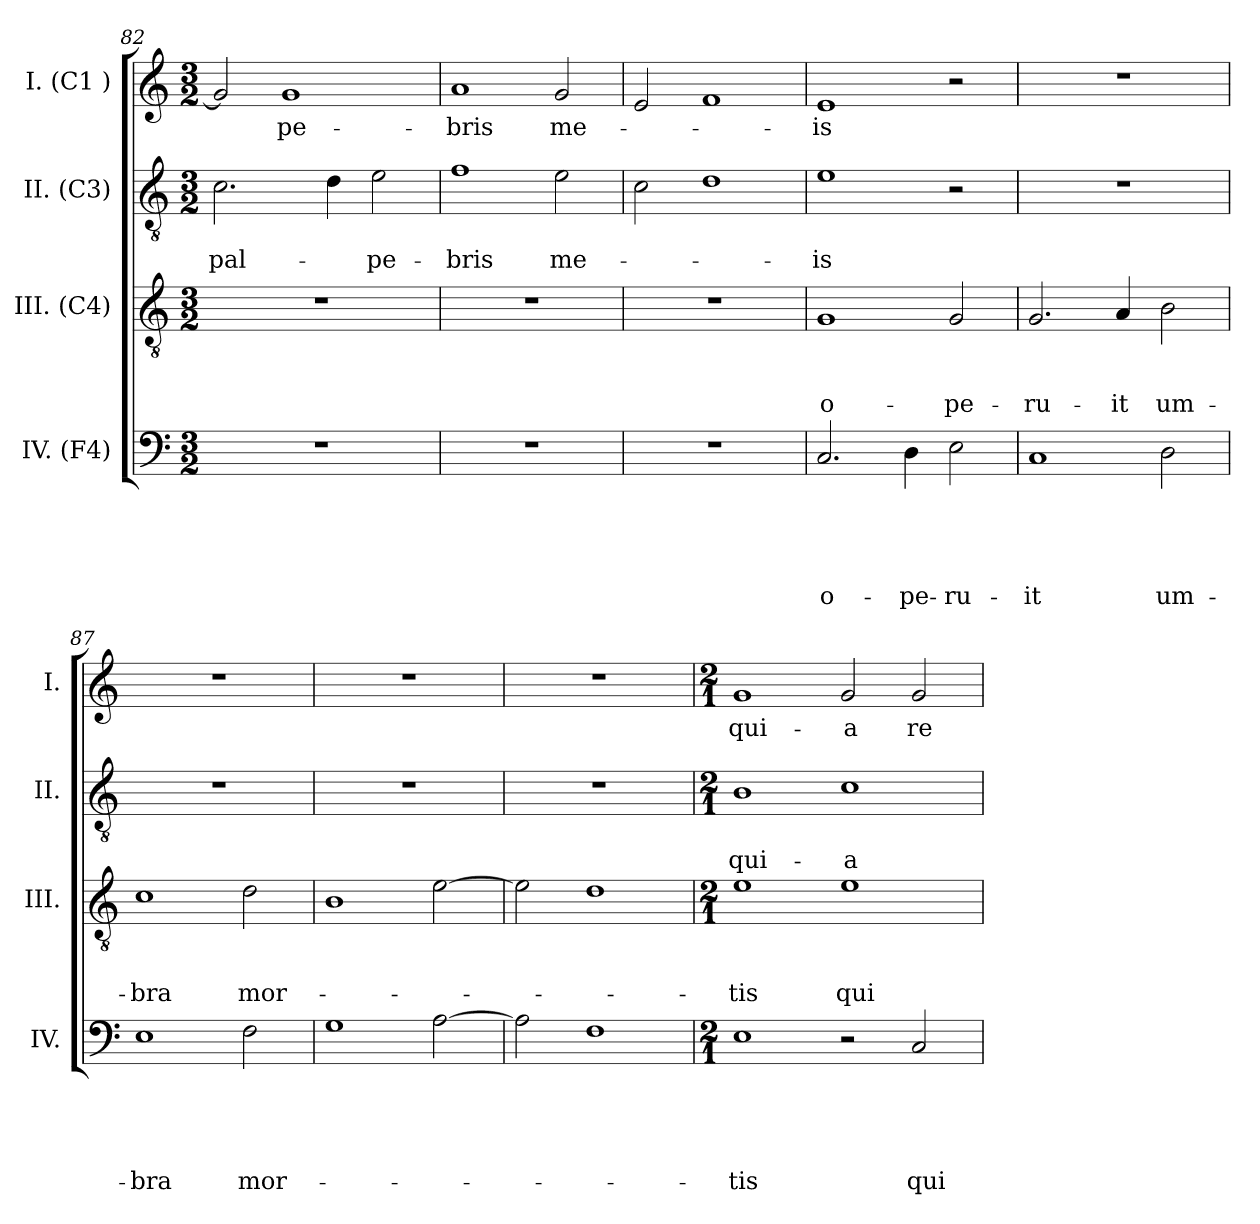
**kern	**text	**text	**text	**text	**text	**kern	**text	**text	**text	**kern	**text	**text	**kern	**text
*part4	*part4	*part4	*part4	*part4	*part4	*part3	*part3	*part3	*part3	*part2	*part2	*part2	*part1	*part1
*staff4	*staff4	*staff4	*staff4	*staff4	*staff4	*staff3	*staff3	*staff3	*staff3	*staff2	*staff2	*staff2	*staff1	*staff1
*I"IV. (F4)	*	*	*	*	*	*I"III. (C4)	*	*	*	*I"II. (C3)	*	*	*I"I. (C1 )	*
*I'IV.	*	*	*	*	*	*I'III.	*	*	*	*I'II.	*	*	*I'I.	*
!!LO:LB:g=z
*clefF4	*	*	*	*	*	*clefGv2	*	*	*	*clefGv2	*	*	*clefG2	*
*k[]	*	*	*	*	*	*k[]	*	*	*	*k[]	*	*	*k[]	*
*C:	*	*	*	*	*	*C:	*	*	*	*C:	*	*	*C:	*
*M3/2	*	*	*	*	*	*M3/2	*	*	*	*M3/2	*	*	*M3/2	*
=82	=82	=82	=82	=82	=82	=82	=82	=82	=82	=82	=82	=82	=82	=82
!LO:N:vis=1	!	!	!	!	!	!LO:N:vis=1	!	!	!	!	!	!LO:LY:b	!	!
1.r	.	.	.	.	.	1.r	.	.	.	2.c\	.	pal-	2g/]	.
!	!	!	!	!	!	!	!	!	!	!	!	!	!	!LO:LY:b
.	.	.	.	.	.	.	.	.	.	.	.	.	1g	-pe-
.	.	.	.	.	.	.	.	.	.	4d\	.	.	.	.
!	!	!	!	!	!	!	!	!	!	!	!	!LO:LY:b	!	!
.	.	.	.	.	.	.	.	.	.	2e\	.	-pe-	.	.
=83	=83	=83	=83	=83	=83	=83	=83	=83	=83	=83	=83	=83	=83	=83
!LO:N:vis=1	!	!	!	!	!	!LO:N:vis=1	!	!	!	!	!	!LO:LY:b	!	!LO:LY:b
1.r	.	.	.	.	.	1.r	.	.	.	1f	.	-bris	1a	-bris
!	!	!	!	!	!	!	!	!	!	!	!	!LO:LY:b	!	!LO:LY:b
.	.	.	.	.	.	.	.	.	.	2e\	.	me-	2g/	me-
=84	=84	=84	=84	=84	=84	=84	=84	=84	=84	=84	=84	=84	=84	=84
!LO:N:vis=1	!	!	!	!	!	!LO:N:vis=1	!	!	!	!	!	!	!	!
1.r	.	.	.	.	.	1.r	.	.	.	2c\	.	.	2e/	.
.	.	.	.	.	.	.	.	.	.	1d	.	.	1f	.
=85	=85	=85	=85	=85	=85	=85	=85	=85	=85	=85	=85	=85	=85	=85
!	!	!	!	!	!LO:LY:b	!	!	!	!LO:LY:b:rj	!	!	!LO:LY:b:rj	!	!LO:LY:b:rj
2.C/	.	.	.	.	o-	1G	.	.	o-	1e	.	-is	1e	-is
!	!	!	!	!	!LO:LY:b	!	!	!	!	!	!	!	!	!
4D\	.	.	.	.	-pe-	.	.	.	.	.	.	.	.	.
!	!	!	!	!	!LO:LY:b:rj	!	!	!	!LO:LY:b	!	!	!	!	!
2E\	.	.	.	.	-ru-	2G/	.	.	-pe-	2r	.	.	2r	.
=86	=86	=86	=86	=86	=86	=86	=86	=86	=86	=86	=86	=86	=86	=86
!	!	!	!	!	!LO:LY:b	!	!	!	!LO:LY:b	!LO:N:vis=1	!	!	!LO:N:vis=1	!
1C	.	.	.	.	-it	2.G/	.	.	-ru-	1.r	.	.	1.r	.
!	!	!	!	!	!	!	!	!	!LO:LY:b	!	!	!	!	!
.	.	.	.	.	.	4A/	.	.	-it	.	.	.	.	.
!	!	!	!	!	!LO:LY:b	!	!	!	!LO:LY:b	!	!	!	!	!
2D\	.	.	.	.	um-	2B\	.	.	um-	.	.	.	.	.
=87	=87	=87	=87	=87	=87	=87	=87	=87	=87	=87	=87	=87	=87	=87
!	!	!	!	!	!LO:LY:b	!	!	!	!LO:LY:b	!LO:N:vis=1	!	!	!LO:N:vis=1	!
1E	.	.	.	.	-bra	1c	.	.	-bra	1.r	.	.	1.r	.
!	!	!	!	!	!LO:LY:b	!	!	!	!LO:LY:b	!	!	!	!	!
2F\	.	.	.	.	mor-	2d\	.	.	mor-	.	.	.	.	.
=88	=88	=88	=88	=88	=88	=88	=88	=88	=88	=88	=88	=88	=88	=88
!	!	!	!	!	!	!	!	!	!	!LO:N:vis=1	!	!	!LO:N:vis=1	!
1G	.	.	.	.	.	1B	.	.	.	1.r	.	.	1.r	.
[>2A\	.	.	.	.	.	[>2e\	.	.	.	.	.	.	.	.
!!LO:PB:g=z
=89	=89	=89	=89	=89	=89	=89	=89	=89	=89	=89	=89	=89	=89	=89
!	!	!	!	!	!	!	!	!	!	!LO:N:vis=1	!	!	!LO:N:vis=1	!
2A\]	.	.	.	.	.	2e\]	.	.	.	1.r	.	.	1.r	.
1F	.	.	.	.	.	1d	.	.	.	.	.	.	.	.
=90	=90	=90	=90	=90	=90	=90	=90	=90	=90	=90	=90	=90	=90	=90
*M2/1	*	*	*	*	*	*M2/1	*	*	*	*M2/1	*	*	*M2/1	*
!	!	!	!	!	!LO:LY:b	!	!	!	!LO:LY:b	!	!	!LO:LY:b	!	!LO:LY:b
1E	.	.	.	.	-tis	1e	.	.	-tis	1B	.	qui-	1g	qui-
!	!	!	!	!	!	!	!	!	!LO:LY:b	!	!	!LO:LY:b:rj	!	!LO:LY:b
2r	.	.	.	.	.	1e	.	.	qui-	1c	.	-a	2g/	-a
!	!	!	!	!	!LO:LY:b	!	!	!	!	!	!	!	!	!LO:LY:b
2C/	.	.	.	.	qui-	.	.	.	.	.	.	.	2g/	re-
=	=	=	=	=	=	=	=	=	=	=	=	=	=	=
*-	*-	*-	*-	*-	*-	*-	*-	*-	*-	*-	*-	*-	*-	*-
